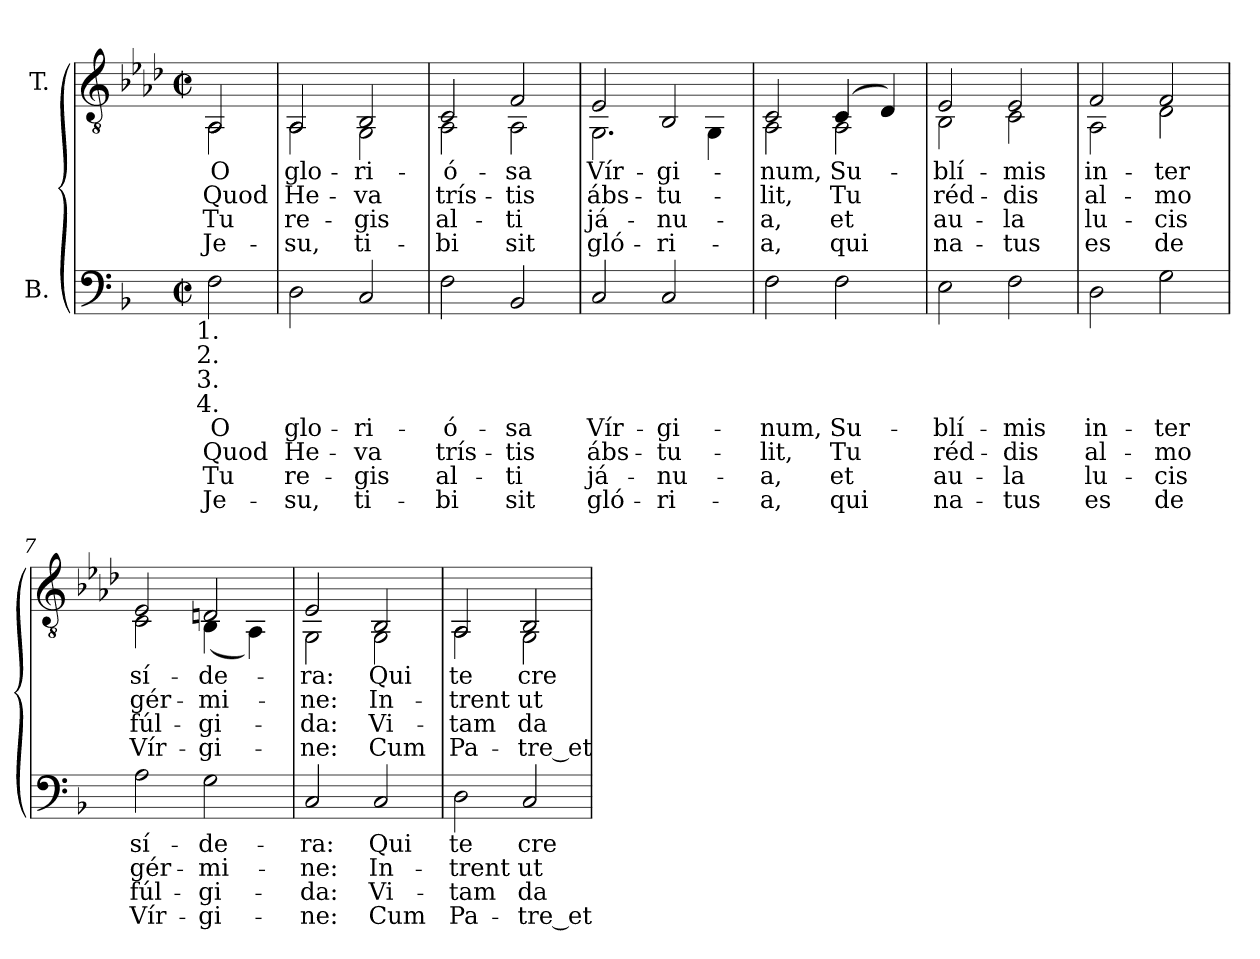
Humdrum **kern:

**kern	**text	**text	**text	**text	**kern	**text	**text	**text	**text
*part2	*part2	*part2	*part2	*part2	*part1	*part1	*part1	*part1	*part1
*staff2	*staff2	*staff2	*staff2	*staff2	*staff1	*staff1	*staff1	*staff1	*staff1
*I"B.	*	*	*	*	*I"T.	*	*	*	*
!!LO:PB:g=z
*clefF4	*	*	*	*	*clefGv2	*	*	*	*
*	*	*	*	*	*ITrd2c3	*	*	*	*
*k[b-]	*	*	*	*	*k[b-]	*	*	*	*
*F:	*	*	*	*	*F:	*	*	*	*
*M2/2	*	*	*	*	*M2/2	*	*	*	*
*met(c|)	*	*	*	*	*met(c|)	*	*	*	*
*MM116	*	*	*	*	*MM116	*	*	*	*
=	=	=	=	=	=	=	=	=	=
!	!LO:LY:b:color=#000000	!LO:LY:b:color=#000000	!LO:LY:b:color=#000000	!LO:LY:b:color=#000000	!	!	!	!	!
!	!	!	!	!	!LO:TX:b:cj:t=1.	!	!	!	!
!	!	!	!	!	!LO:TX:b:cj:t=2.	!	!	!	!
!	!	!	!	!	!LO:TX:b:cj:t=3.	!	!	!	!
!	!	!	!	!	!LO:TX:b:cj:t=4.	!	!	!	!
!LO:TX:b:cj:t=1.	!	!	!	!	!	!	!	!	!
!LO:TX:b:cj:t=2.	!	!	!	!	!	!	!	!	!
!LO:TX:b:cj:t=3.	!	!	!	!	!	!	!	!	!
!LO:TX:b:cj:t=4.	!	!	!	!	!	!	!	!	!
!	!	!	!	!	!	!LO:LY:b:color=#000000	!LO:LY:b:color=#000000	!LO:LY:b:color=#000000	!LO:LY:b:color=#000000
*	*	*	*	*	*^	*	*	*	*
2Fi\	O	Quod	Tu	Je-	2FFi/	2FFi\	O	Quod	Tu	Je-
=1	=1	=1	=1	=1	=1	=1	=1	=1	=1	=1
!	!LO:LY:b:color=#000000	!LO:LY:b:color=#000000	!LO:LY:b:color=#000000	!LO:LY:b:color=#000000	!	!	!	!	!	!
!	!	!	!	!	!	!	!LO:LY:b:color=#000000	!LO:LY:b:color=#000000	!LO:LY:b:color=#000000	!LO:LY:b:color=#000000
2Di\	glo-	He-	re-	-su,	2FFi/	2FFi\	glo-	He-	re-	-su,
!	!LO:LY:b:color=#000000	!LO:LY:b:color=#000000	!LO:LY:b:color=#000000	!LO:LY:b:color=#000000	!	!	!	!	!	!
!	!	!	!	!	!	!	!LO:LY:b:color=#000000	!LO:LY:b:color=#000000	!LO:LY:b:color=#000000	!LO:LY:b:color=#000000
2Ci/	-ri-	-va	-gis	ti-	2GGi/	2EEi\	-ri-	-va	-gis	ti-
=2	=2	=2	=2	=2	=2	=2	=2	=2	=2	=2
!	!LO:LY:b:color=#000000	!LO:LY:b:color=#000000	!LO:LY:b:color=#000000	!LO:LY:b:color=#000000	!	!	!	!	!	!
!	!	!	!	!	!	!	!LO:LY:b:color=#000000	!LO:LY:b:color=#000000	!LO:LY:b:color=#000000	!LO:LY:b:color=#000000
2Fi\	-ó-	trís-	al-	-bi	2AAi/	2FFi\	-ó-	trís-	al-	-bi
!	!LO:LY:b:color=#000000	!LO:LY:b:color=#000000	!LO:LY:b:color=#000000	!LO:LY:b:color=#000000	!	!	!	!	!	!
!	!	!	!	!	!	!	!LO:LY:b:color=#000000	!LO:LY:b:color=#000000	!LO:LY:b:color=#000000	!LO:LY:b:color=#000000
2BB-i/	-sa	-tis	-ti	sit	2Di/	2FFi\	-sa	-tis	-ti	sit
=3	=3	=3	=3	=3	=3	=3	=3	=3	=3	=3
!	!LO:LY:b:color=#000000	!LO:LY:b:color=#000000	!LO:LY:b:color=#000000	!LO:LY:b:color=#000000	!	!	!	!	!	!
!	!	!	!	!	!	!	!LO:LY:b:color=#000000	!LO:LY:b:color=#000000	!LO:LY:b:color=#000000	!LO:LY:b:color=#000000
2Ci/	Vír-	ábs-	já-	gló-	2Ci/	2.EEi\	Vír-	ábs-	já-	gló-
!	!LO:LY:b:color=#000000	!LO:LY:b:color=#000000	!LO:LY:b:color=#000000	!LO:LY:b:color=#000000	!	!	!	!	!	!
!	!	!	!	!	!	!	!LO:LY:b:color=#000000	!LO:LY:b:color=#000000	!LO:LY:b:color=#000000	!LO:LY:b:color=#000000
2Ci/	-gi-	-tu-	-nu-	-ri-	2GGi/	.	-gi-	-tu-	-nu-	-ri-
.	.	.	.	.	.	4EEi\	.	.	.	.
=4	=4	=4	=4	=4	=4	=4	=4	=4	=4	=4
!	!LO:LY:b:color=#000000	!LO:LY:b:color=#000000	!LO:LY:b:color=#000000	!LO:LY:b:color=#000000	!	!	!	!	!	!
!	!	!	!	!	!	!	!LO:LY:b:color=#000000	!LO:LY:b:color=#000000	!LO:LY:b:color=#000000	!LO:LY:b:color=#000000
2Fi\	-num,	-lit,	-a,	-a,	2AAi/	2FFi\	-num,	-lit,	-a,	-a,
!	!LO:LY:b:color=#000000	!LO:LY:b:color=#000000	!LO:LY:b:color=#000000	!LO:LY:b:color=#000000	!	!	!	!	!	!
!	!	!	!	!	!	!	!LO:LY:b:color=#000000	!LO:LY:b:color=#000000	!LO:LY:b:color=#000000	!LO:LY:b:color=#000000
2Fi\	Su-	Tu	et	qui	(4AAi/	2FFi\	Su-	Tu	et	qui
.	.	.	.	.	4BB-i/)	.	.	.	.	.
=5	=5	=5	=5	=5	=5	=5	=5	=5	=5	=5
!	!LO:LY:b:color=#000000	!LO:LY:b:color=#000000	!LO:LY:b:color=#000000	!LO:LY:b:color=#000000	!	!	!	!	!	!
!	!	!	!	!	!	!	!LO:LY:b:color=#000000	!LO:LY:b:color=#000000	!LO:LY:b:color=#000000	!LO:LY:b:color=#000000
2Ei\	-blí-	réd-	au-	na-	2Ci/	2GGi\	-blí-	réd-	au-	na-
!	!LO:LY:b:color=#000000	!LO:LY:b:color=#000000	!LO:LY:b:color=#000000	!LO:LY:b:color=#000000	!	!	!	!	!	!
!	!	!	!	!	!	!	!LO:LY:b:color=#000000	!LO:LY:b:color=#000000	!LO:LY:b:color=#000000	!LO:LY:b:color=#000000
2Fi\	-mis	-dis	-la	-tus	2Ci/	2AAi\	-mis	-dis	-la	-tus
=6	=6	=6	=6	=6	=6	=6	=6	=6	=6	=6
!	!LO:LY:b:color=#000000	!LO:LY:b:color=#000000	!LO:LY:b:color=#000000	!LO:LY:b:color=#000000	!	!	!	!	!	!
!	!	!	!	!	!	!	!LO:LY:b:color=#000000	!LO:LY:b:color=#000000	!LO:LY:b:color=#000000	!LO:LY:b:color=#000000
2Di\	in-	al-	lu-	es	2Di/	2FFi\	in-	al-	lu-	es
!	!LO:LY:b:color=#000000	!LO:LY:b:color=#000000	!LO:LY:b:color=#000000	!LO:LY:b:color=#000000	!	!	!	!	!	!
!	!	!	!	!	!	!	!LO:LY:b:color=#000000	!LO:LY:b:color=#000000	!LO:LY:b:color=#000000	!LO:LY:b:color=#000000
2Gi\	-ter	-mo	-cis	de	2Di/	2BB-i\	-ter	-mo	-cis	de
!!LO:LB:g=z	!!
=7	=7	=7	=7	=7	=7	=7	=7	=7	=7	=7
!	!LO:LY:b:color=#000000	!LO:LY:b:color=#000000	!LO:LY:b:color=#000000	!LO:LY:b:color=#000000	!	!	!	!	!	!
!	!	!	!	!	!	!	!LO:LY:b:color=#000000	!LO:LY:b:color=#000000	!LO:LY:b:color=#000000	!LO:LY:b:color=#000000
2Ai\	sí-	gér-	fúl-	Vír-	2Ci/	2AAi\	sí-	gér-	fúl-	Vír-
!	!LO:LY:b:color=#000000	!LO:LY:b:color=#000000	!LO:LY:b:color=#000000	!LO:LY:b:color=#000000	!	!	!	!	!	!
!	!	!	!	!	!	!	!LO:LY:b:color=#000000	!LO:LY:b:color=#000000	!LO:LY:b:color=#000000	!LO:LY:b:color=#000000
2Gi\	-de-	-mi-	-gi-	-gi-	2BBni/	(4GGi\	-de-	-mi-	-gi-	-gi-
.	.	.	.	.	.	4FFi\)	.	.	.	.
=8	=8	=8	=8	=8	=8	=8	=8	=8	=8	=8
!	!LO:LY:b:color=#000000	!LO:LY:b:color=#000000	!LO:LY:b:color=#000000	!LO:LY:b:color=#000000	!	!	!	!	!	!
!	!	!	!	!	!	!	!LO:LY:b:color=#000000	!LO:LY:b:color=#000000	!LO:LY:b:color=#000000	!LO:LY:b:color=#000000
2Ci/	-ra:	-ne:	-da:	-ne:	2Ci/	2EEi\	-ra:	-ne:	-da:	-ne:
!	!LO:LY:b:color=#000000	!LO:LY:b:color=#000000	!LO:LY:b:color=#000000	!LO:LY:b:color=#000000	!	!	!	!	!	!
!	!	!	!	!	!	!	!LO:LY:b:color=#000000	!LO:LY:b:color=#000000	!LO:LY:b:color=#000000	!LO:LY:b:color=#000000
2Ci/	Qui	In-	Vi-	Cum	2GGi/	2EEi\	Qui	In-	Vi-	Cum
=9	=9	=9	=9	=9	=9	=9	=9	=9	=9	=9
!	!LO:LY:b:color=#000000	!LO:LY:b:color=#000000	!LO:LY:b:color=#000000	!LO:LY:b:color=#000000	!	!	!	!	!	!
!	!	!	!	!	!	!	!LO:LY:b:color=#000000	!LO:LY:b:color=#000000	!LO:LY:b:color=#000000	!LO:LY:b:color=#000000
2Di\	te	-trent	-tam	Pa-	2FFi/	2FFi\	te	-trent	-tam	Pa-
!	!LO:LY:b:color=#000000	!LO:LY:b:color=#000000	!LO:LY:b:color=#000000	!LO:LY:b:color=#000000	!	!	!	!	!	!
!	!	!	!	!	!	!	!LO:LY:b:color=#000000	!LO:LY:b:color=#000000	!LO:LY:b:color=#000000	!LO:LY:b:color=#000000
2Ci/	cre-	ut	da-	-tre_et	2GGi/	2EEi\	cre-	ut	da-	-tre_et
*	*	*	*	*	*v	*v	*	*	*	*
=	=	=	=	=	=	=	=	=	=
*-	*-	*-	*-	*-	*-	*-	*-	*-	*-
